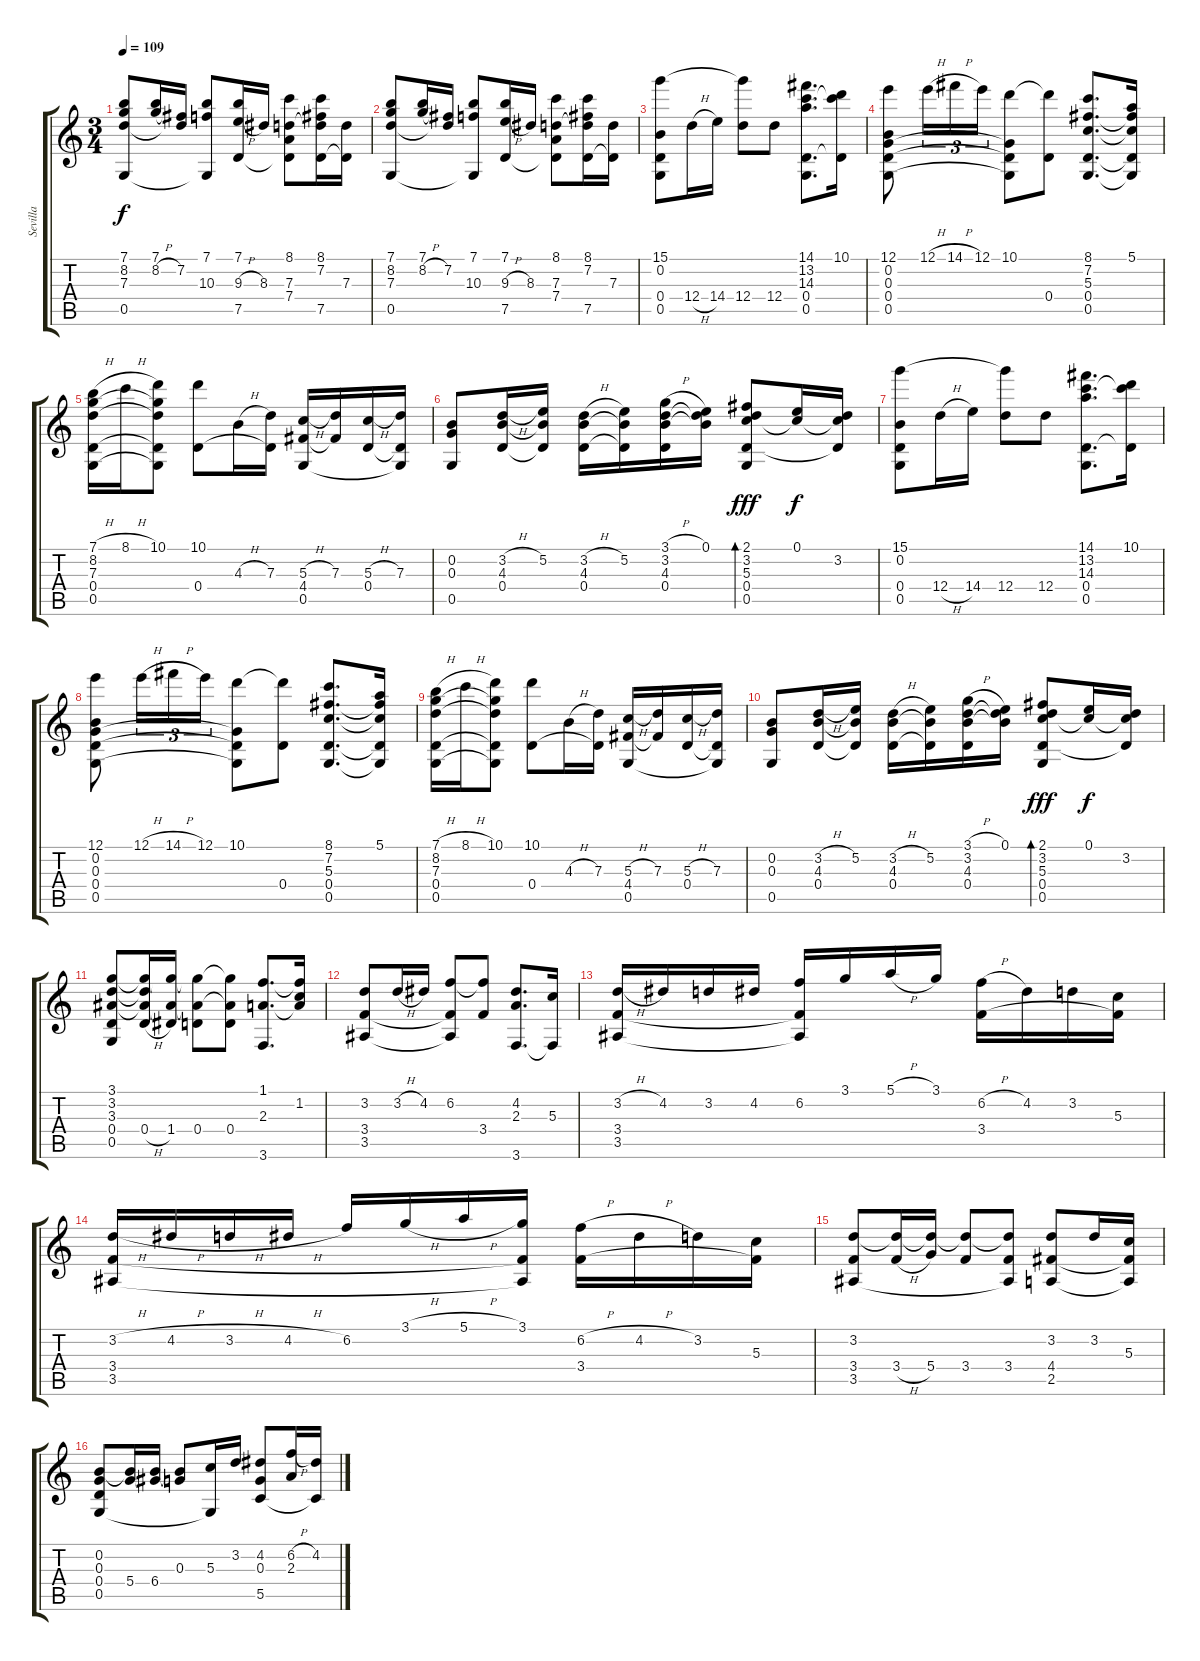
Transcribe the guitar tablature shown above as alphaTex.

\track ("Sevilla" "Sevilla") {instrument acousticguitarnylon}
\staff {score tabs}
\tuning (E4 B3 G3 D3 G2 D2) {hide}
\ts (3 4)
\tempo 109
\clef g2
\ks c
(7.1 8.2 7.3 0.5).8{dy f instrument acousticguitarnylon} (7.1 8.2{h}).16 (7.2 7.3{t}).16 (7.1 10.3 0.5{t}).8 (7.1 9.3{h} 7.5).16 8.3.16 (8.1 7.3 7.4 7.5{t}).8 (8.1 7.2 7.3{t} 7.5).16 (7.3 7.5{t}).16 |
(7.1 8.2 7.3 0.5).8 (7.1 8.2{h}).16 (7.2 7.3{t}).16 (7.1 10.3 0.5{t}).8 (7.1 9.3{h} 7.5).16 8.3.16 (8.1 7.3 7.4 7.5{t}).8 (8.1 7.2 7.3{t} 7.5).16 (7.3 7.5{t}).16 |
(15.1 0.2 0.4 0.5).8 12.4{h}.16 14.4.16 (15.1{t} 12.4).8 12.4.8 (14.1 13.2 14.3 0.4 0.5).8{d} (10.1 13.2{t} 0.4{t}).16 |
(12.1 0.2 0.3 0.4 0.5).8 12.1{h}.16{tu (3 2)} 14.1{h}.16{tu (3 2)} 12.1.16{tu (3 2)} (10.1 0.3{t} 0.4{t} 0.5{t}).8 (10.1{t} 0.4).8 (8.1 7.2 5.3 0.4 0.5).8{d} (5.1 7.2{t} 5.3{t} 0.4{t} 0.5{t}).16 |
(7.1{h} 8.2 7.3 0.4 0.5).16 8.1{h}.16 (10.1 8.2{t} 7.3{t} 0.4{t} 0.5{t}).8 (10.1 0.4).8 4.3{h}.16 (7.3 0.4{t}).16 (5.3{h} 4.4 0.5).16 (7.3 4.4{t}).16 (5.3{h} 0.4).16 (7.3 0.4{t} 0.5{t}).16 |
(0.2 0.3 0.5).8 (3.2{h} 4.3 0.4).16 (5.2 4.3{t} 0.4{t}).16 (3.2{h} 4.3 0.4).16 (5.2 4.3{t} 0.4{t}).16 (3.1{h} 3.2 4.3 0.4).16 (0.1 3.2{t} 4.3{t}).16 (2.1 3.2 5.3 0.4 0.5).8{bd 60 dy fff} (0.1 5.3{t}).16{dy f} (3.2 5.3{t} 0.4{t}).16 |
(15.1 0.2 0.4 0.5).8 12.4{h}.16 14.4.16 (15.1{t} 12.4).8 12.4.8 (14.1 13.2 14.3 0.4 0.5).8{d} (10.1 13.2{t} 0.4{t}).16 |
(12.1 0.2 0.3 0.4 0.5).8 12.1{h}.16{tu (3 2)} 14.1{h}.16{tu (3 2)} 12.1.16{tu (3 2)} (10.1 0.3{t} 0.4{t} 0.5{t}).8 (10.1{t} 0.4).8 (8.1 7.2 5.3 0.4 0.5).8{d} (5.1 7.2{t} 5.3{t} 0.4{t} 0.5{t}).16 |
(7.1{h} 8.2 7.3 0.4 0.5).16 8.1{h}.16 (10.1 8.2{t} 7.3{t} 0.4{t} 0.5{t}).8 (10.1 0.4).8 4.3{h}.16 (7.3 0.4{t}).16 (5.3{h} 4.4 0.5).16 (7.3 4.4{t}).16 (5.3{h} 0.4).16 (7.3 0.4{t} 0.5{t}).16 |
(0.2 0.3 0.5).8 (3.2{h} 4.3 0.4).16 (5.2 4.3{t} 0.4{t}).16 (3.2{h} 4.3 0.4).16 (5.2 4.3{t} 0.4{t}).16 (3.1{h} 3.2 4.3 0.4).16 (0.1 3.2{t} 4.3{t}).16 (2.1 3.2 5.3 0.4 0.5).8{bd 60 dy fff} (0.1 5.3{t}).16{dy f} (3.2 5.3{t} 0.4{t}).16 |
(3.1 3.2 3.3 0.4 0.5).8 (3.1{t} 3.2{t} 3.3{t} 0.4{h}).16 (3.1{t} 3.3{t} 1.4).16 (3.1{t} 3.3{t} 0.4).8 (3.1{t} 3.3{t} 0.4).8 (1.1 2.3 3.6).8{d} (1.1{t} 1.2 2.3{t}).16 |
(3.2 3.4 3.5).8 3.2{h}.16 4.2.16 (6.2 3.4{t} 3.5{t}).8 (6.2{t} 3.4).8 (4.2 2.3 3.6).8{d} (5.3 3.6{t}).16 |
(3.2{h} 3.4 3.5).16 4.2.16 3.2.16 4.2.16 (6.2 3.4{t} 3.5{t}).16 3.1.16 5.1{h}.16 3.1.16 (6.2{h} 3.4).16 4.2.16 3.2.16 (5.3 3.4{t}).16 |
(3.2{h} 3.4 3.5).16 4.2{h}.16 3.2{h}.16 4.2{h}.16 6.2.16 3.1{h}.16 5.1{h}.16 (3.1 3.4{t} 3.5{t}).16 (6.2{h} 3.4).16 4.2{h}.16 3.2.16 (5.3 3.4{t}).16 |
(3.2 3.4 3.5).8 (3.2{t} 3.4{h}).16 (3.2{t} 5.4).16 (3.2{t} 3.4).8 (3.2{t} 3.4 3.5{t}).8 (3.2 4.4 2.5).8 3.2.16 (5.3 4.4{t} 2.5{t}).16 |
(0.2 0.3 0.4 0.5).8 (0.2{t} 5.4).16 (0.2{t} 6.4).16 (0.2{t} 0.3).8 (5.3 0.5{t}).16 3.2.16 (4.2 0.3 5.5).8 (6.2{h} 2.3).16 (4.2 5.5{t}).16
